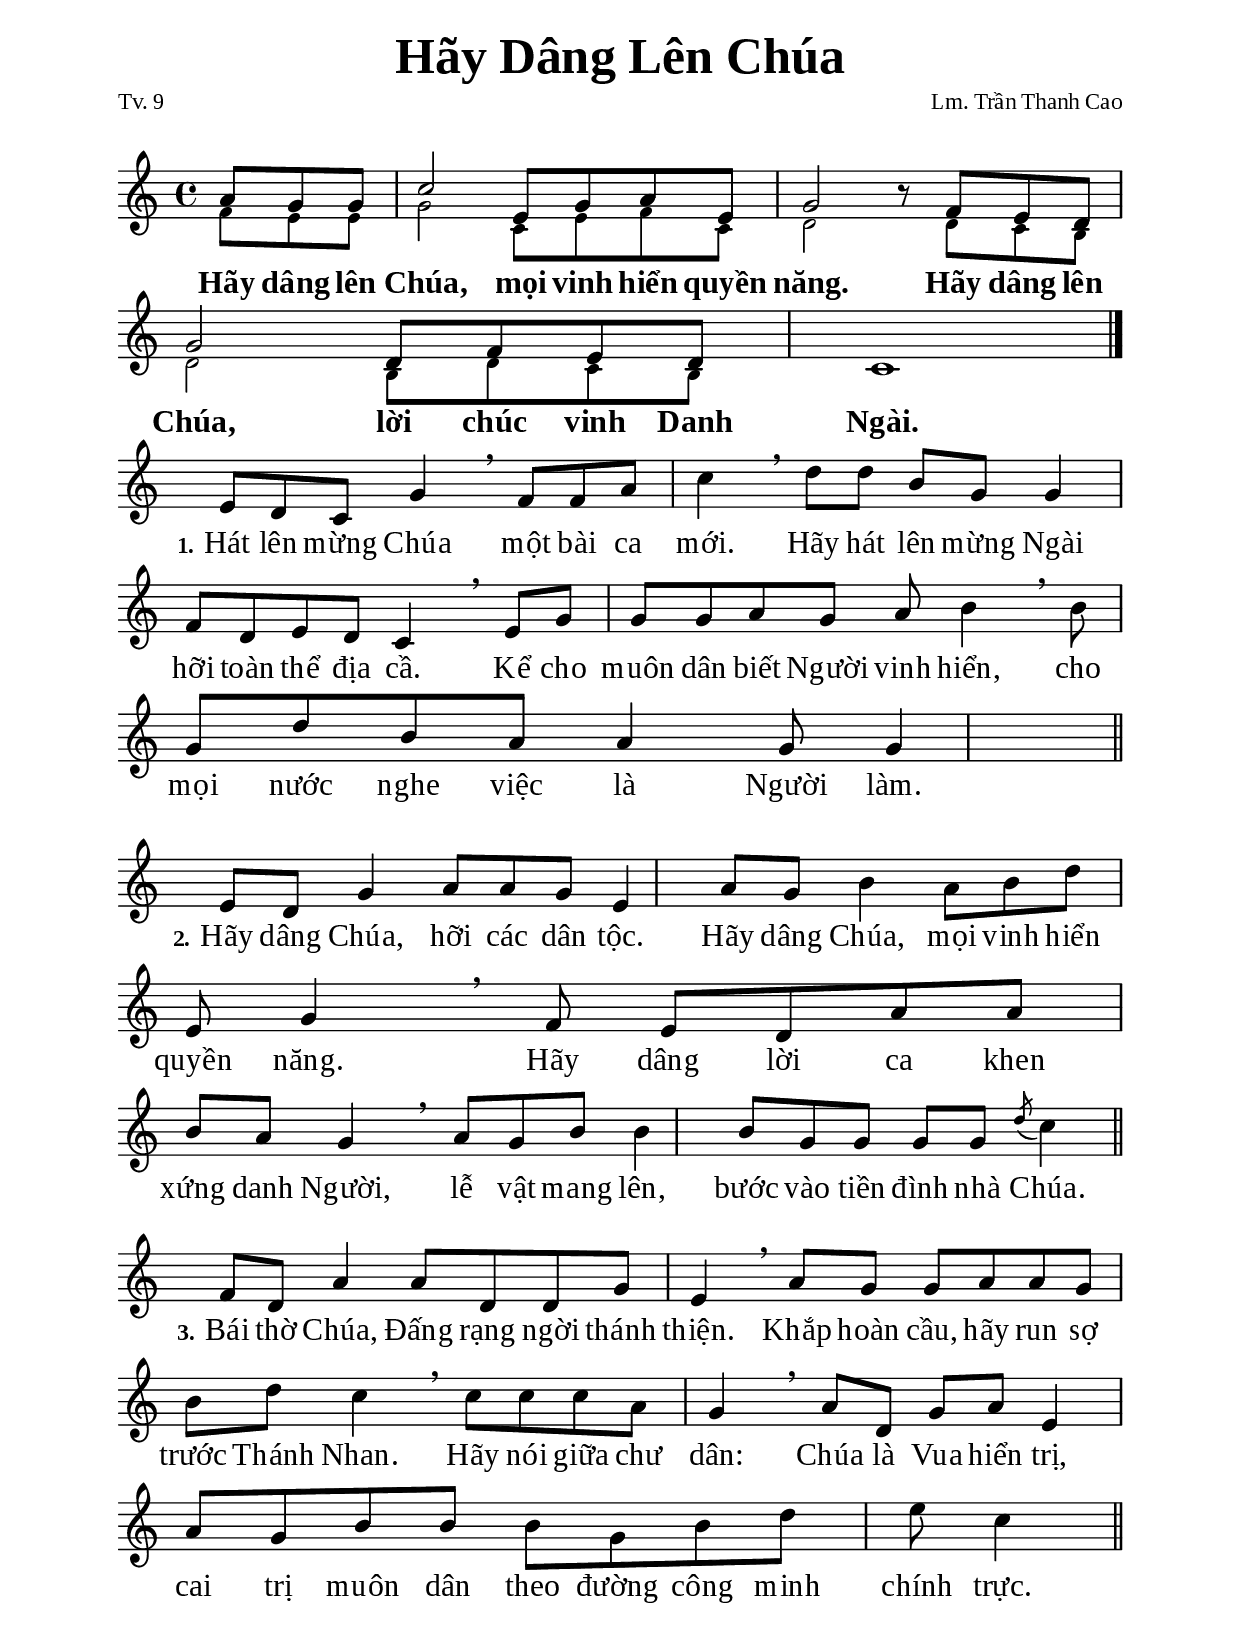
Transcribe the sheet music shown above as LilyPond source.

% Cài đặt chung
\version "2.20.0"
\include "english.ly"

\header {
  title = \markup { \fontsize #3 "Hãy Dâng Lên Chúa" }
  poet = "Tv. 9"
  composer = "Lm. Trần Thanh Cao"
  arranger = " "
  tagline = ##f
}

\paper {
  #(set-paper-size "a4")
  top-margin = 10\mm
  bottom-margin = 10\mm
  left-margin = 20\mm
  right-margin = 20\mm
  indent = #0
  #(define fonts
    (make-pango-font-tree
      "Liberation Serif"
      "Liberation Serif"
      "Liberation Serif"
      (/ 20 20)))
  page-count = #1
}

% Nhạc điệp khúc
nhacDiepKhucSop = \relative c'' {
  \partial 4. a8 g g |
  c2 e,8 g a e |
  g2 r8 f e d |
  g2 d8 f e d |
  c1 \bar "|."
}

nhacDiepKhucBas = \relative c' {
  \partial 4. f8 e e |
  g2 c,8 e f c |
  d2 r8 d c b |
  d2 b8 d c b
}

% Nhạc phiên khúc
nhacPhienKhucMot = \relative c' {
  e8 d c g'4 \breathe
  f8 f a c4 \breathe
  d8 d b g g4
  f8 d e d c4 \breathe
  e8 g g g a g a b4 \breathe
  b8 g d' b a a4 g8 g4 \bar "||"
}

nhacPhienKhucHai = \relative c' {
  e8 d g4 a8 a g e4
  a8 g b4 a8 b d e, g4 \breathe
  f8 e d a' a b a g4 \breathe
  a8 g b b4 b8 g g g g \acciaccatura d'8 c4 \bar "||"
}

nhacPhienKhucBa = \relative c' {
  f8 d a'4 a8 d, d g e4 \breathe
  a8 g g a a g b d c4 \breathe
  c8 c c a g4 \breathe
  a8 d, g a e4
  a8 g b b b g b d e c4 \bar "||"
}

% Lời điệp khúc
loiDiepKhuc = \lyricmode {
  Hãy dâng lên Chúa, mọi vinh hiển quyền năng.
  Hãy dâng lên Chúa, lời chúc vinh Danh Ngài.
}

% Lời phiên khúc
loiPhienKhucMot = \lyricmode {
  \set stanza = #"1."
  Hát lên mừng Chúa một bài ca mới.
  Hãy hát lên mừng Ngài hỡi toàn thể địa cầ.
  Kể cho muôn dân biết Người vinh hiển,
  cho mọi nước nghe việc là Người làm.
}

loiPhienKhucHai = \lyricmode {
  \set stanza = #"2."
  Hãy dâng Chúa, hỡi các dân tộc.
  Hãy dâng Chúa, mọi vinh hiển quyền năng.
  Hãy dâng lời ca khen xứng danh Người,
  lễ vật mang lên, bước vào tiền đình nhà Chúa.
}

loiPhienKhucBa = \lyricmode {
  \set stanza = #"3."
  Bái thờ Chúa, Đấng rạng ngời thánh thiện.
  Khắp hoàn cầu, hãy run sợ trước Thánh Nhan.
  Hãy nói giữa chư dân:
  Chúa là Vua hiển trị,
  cai trị muôn dân theo đường công minh chính trực.
}

% Dàn trang
\score {
  \new ChoirStaff <<
    \new Staff = diepKhuc \with {
        \consists "Merge_rests_engraver"
        \magnifyStaff #(magstep +1)
      }
      <<
      \new Voice = beSop {
        \voiceOne \key c \major \time 4/4 \nhacDiepKhucSop
      }
      \new Voice = beBas {
        \override NoteHead.font-size = #-2
        \voiceTwo \key c \major \time 4/4 \nhacDiepKhucBas
      }
    >>
    \new Lyrics \lyricsto beSop \loiDiepKhuc
  >>
  \layout {
    \override Lyrics.LyricText.font-series = #'bold
    \override Lyrics.LyricText.font-size = #+3
    \override Lyrics.LyricSpace.minimum-distance = #0.5
    \override Score.BarNumber.break-visibility = ##(#f #f #f)
    \override Score.SpacingSpanner.uniform-stretching = ##t
  }
}

\score {
  \new ChoirStaff <<
    \new Staff = phienKhuc \with {
        \magnifyStaff #(magstep +1)
      }
      <<
      \new Voice = beSop {
        \key c \major \time 4/4 \nhacPhienKhucMot
      }
    >>
    \new Lyrics \lyricsto beSop \loiPhienKhucMot
  >>
  \layout {
    \override Staff.TimeSignature.transparent = ##t
    \override Lyrics.LyricText.font-size = #+3
    \override Lyrics.LyricSpace.minimum-distance = #0.5
    \override Score.BarNumber.break-visibility = ##(#f #f #f)
    \override Score.SpacingSpanner.uniform-stretching = ##t
    \set Score.barAlways = ##t
    \set Score.defaultBarType = ""
  } 
}

\score {
  \new ChoirStaff <<
    \new Staff = phienKhuc \with {
        \magnifyStaff #(magstep +1)
      }
      <<
      \new Voice = beSop {
        \key c \major \time 4/4 \nhacPhienKhucHai
      }
    >>
    \new Lyrics \lyricsto beSop \loiPhienKhucHai
  >>
  \layout {
    \override Staff.TimeSignature.transparent = ##t
    \override Lyrics.LyricText.font-size = #+3
    \override Lyrics.LyricSpace.minimum-distance = #0.5
    \override Score.BarNumber.break-visibility = ##(#f #f #f)
    \override Score.SpacingSpanner.uniform-stretching = ##t
    \set Score.barAlways = ##t
    \set Score.defaultBarType = ""
  } 
}

\score {
  \new ChoirStaff <<
    \new Staff = phienKhuc \with {
        \magnifyStaff #(magstep +1)
      }
      <<
      \new Voice = beSop {
        \key c \major \time 4/4 \nhacPhienKhucBa
      }
    >>
    \new Lyrics \lyricsto beSop \loiPhienKhucBa
  >>
  \layout {
    \override Staff.TimeSignature.transparent = ##t
    \override Lyrics.LyricText.font-size = #+3
    \override Lyrics.LyricSpace.minimum-distance = #0.5
    \override Score.BarNumber.break-visibility = ##(#f #f #f)
    \override Score.SpacingSpanner.uniform-stretching = ##t
    \set Score.barAlways = ##t
    \set Score.defaultBarType = ""
  } 
}
